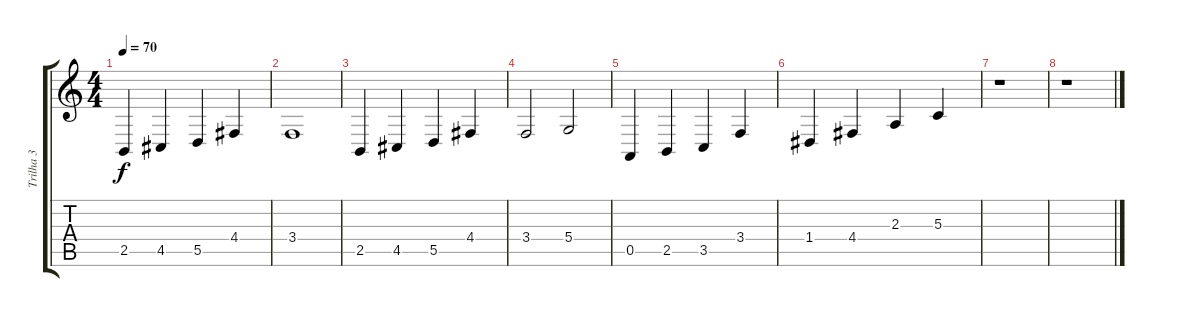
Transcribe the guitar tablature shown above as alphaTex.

\track ("Trilha 3" "Trilha 3") {instrument cello}
\staff {score tabs}
\tuning (E4 B3 G3 D3 A2 E2) {hide}
\ts (4 4)
\tempo 70
\clef g2
\ks c
2.5.4{dy f} 4.5.4 5.5.4 4.4.4 |
3.4.1 |
2.5.4 4.5.4 5.5.4 4.4.4 |
3.4.2 5.4.2 |
0.5.4 2.5.4 3.5.4 3.4.4 |
1.4.4 4.4.4 2.3.4 5.3.4 |
r.1 |
r.1
